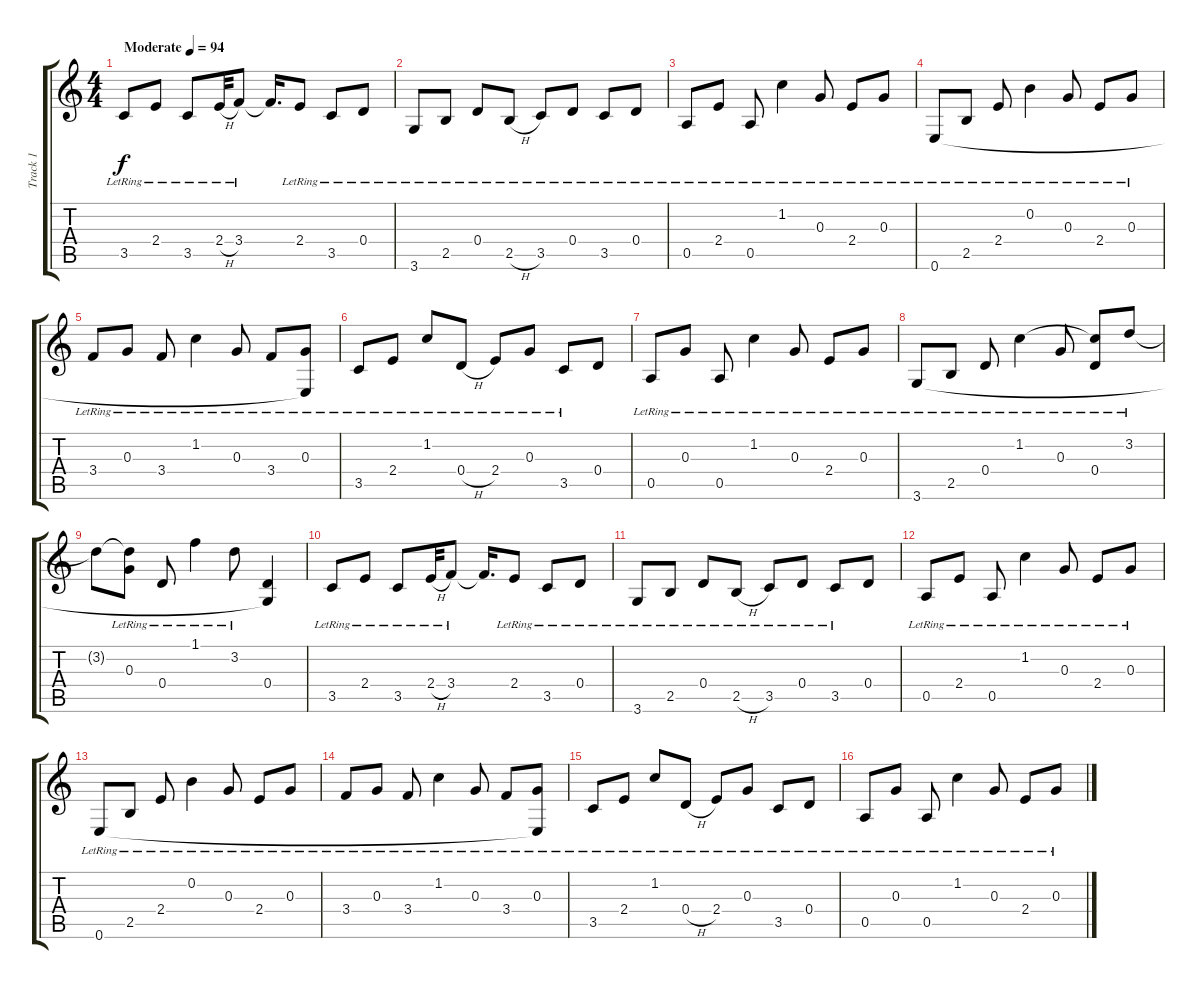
\track ("Track 1" "Track 1") {instrument electricguitarjazz}
\staff {score tabs}
\tuning (E4 B3 G3 D3 A2 E2) {hide}
\ts (4 4)
\tempo (94 "Moderate")
\clef g2
\ks c
3.5{lr}.8{dy f instrument electricguitarjazz} 2.4{lr}.8 3.5{lr}.8 2.4{h lr}.32 3.4{lr}.8 3.4{t}.16{d} 2.4{lr}.8 3.5{lr}.8 0.4{lr}.8 |
3.6{lr}.8 2.5{lr}.8 0.4{lr}.8 2.5{h lr}.8 3.5{lr}.8 0.4{lr}.8 3.5{lr}.8 0.4{lr}.8 |
0.5{lr}.8 2.4{lr}.8 0.5{lr}.8 1.2{lr}.4 0.3{lr}.8 2.4{lr}.8 0.3{lr}.8 |
0.6{lr}.8 2.5{lr}.8 2.4{lr}.8 0.2{lr}.4 0.3{lr}.8 2.4{lr}.8 0.3{lr}.8 |
3.4{lr}.8 0.3{lr}.8 3.4{lr}.8 1.2{lr}.4 0.3{lr}.8 3.4{lr}.8 (0.3{lr} 0.6{t}).8 |
3.5{lr}.8 2.4{lr}.8 1.2{lr}.8 0.4{h lr}.8 2.4{lr}.8 0.3{lr}.8 3.5{lr}.8 0.4.8 |
0.5{lr}.8 0.3{lr}.8 0.5{lr}.8 1.2{lr}.4 0.3{lr}.8 2.4{lr}.8 0.3{lr}.8 |
3.6{lr}.8 2.5{lr}.8 0.4{lr}.8 1.2{lr}.4 0.3{lr}.8 (1.2{t} 0.4{lr}).8 3.2{lr}.8 |
3.2{t}.8 (3.2{t} 0.3{lr}).8 0.4{lr}.8 1.1{lr}.4 3.2{lr}.8 (0.4 3.6{t}).4 |
3.5{lr}.8 2.4{lr}.8 3.5{lr}.8 2.4{h lr}.32 3.4{lr}.8 3.4{t}.16{d} 2.4{lr}.8 3.5{lr}.8 0.4{lr}.8 |
3.6{lr}.8 2.5{lr}.8 0.4{lr}.8 2.5{h lr}.8 3.5{lr}.8 0.4{lr}.8 3.5{lr}.8 0.4.8 |
0.5{lr}.8 2.4{lr}.8 0.5{lr}.8 1.2{lr}.4 0.3{lr}.8 2.4{lr}.8 0.3{lr}.8 |
0.6{lr}.8 2.5{lr}.8 2.4{lr}.8 0.2{lr}.4 0.3{lr}.8 2.4{lr}.8 0.3{lr}.8 |
3.4{lr}.8 0.3{lr}.8 3.4{lr}.8 1.2{lr}.4 0.3{lr}.8 3.4{lr}.8 (0.3{lr} 0.6{t}).8 |
3.5{lr}.8 2.4{lr}.8 1.2{lr}.8 0.4{h lr}.8 2.4{lr}.8 0.3{lr}.8 3.5{lr}.8 0.4{lr}.8 |
0.5{lr}.8 0.3{lr}.8 0.5{lr}.8 1.2{lr}.4 0.3{lr}.8 2.4{lr}.8 0.3{lr}.8
